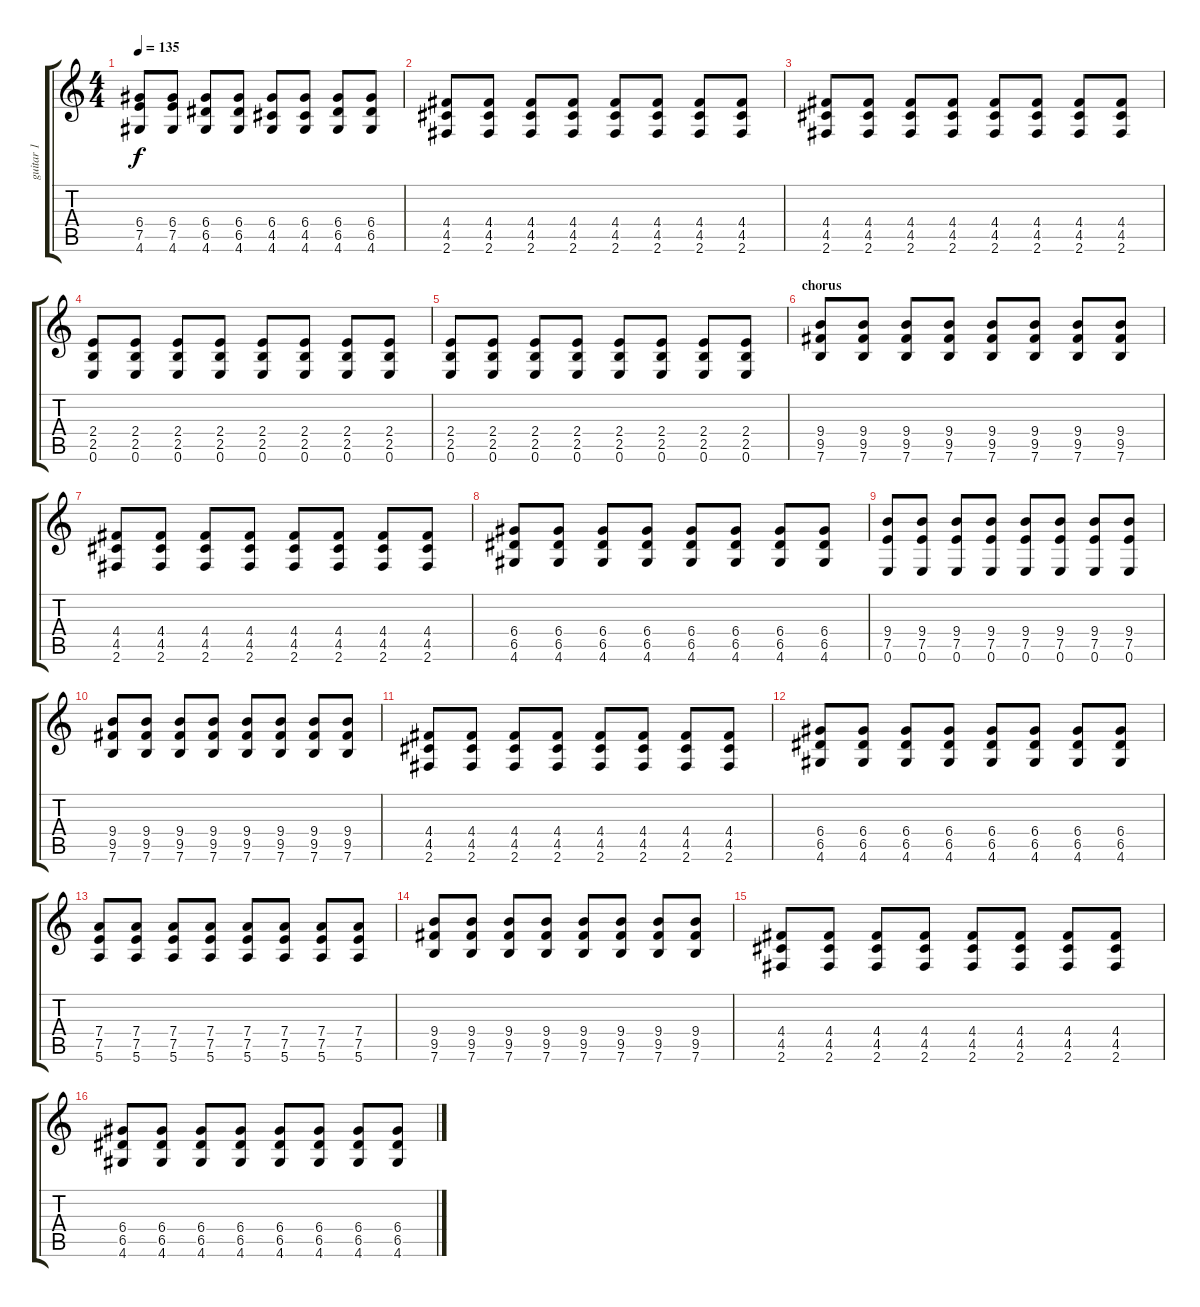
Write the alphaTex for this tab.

\track ("guitar 1" "guitar 1") {instrument distortionguitar}
\staff {score tabs}
\tuning (E4 B3 G3 D3 A2 E2) {hide}
\ts (4 4)
\tempo 135
\clef g2
\ks c
(6.4 7.5 4.6).8{dy f} (6.4 7.5 4.6).8 (6.4 6.5 4.6).8 (6.4 6.5 4.6).8 (6.4 4.5 4.6).8 (6.4 4.5 4.6).8 (6.4 6.5 4.6).8 (6.4 6.5 4.6).8 |
(4.4 4.5 2.6).8 (4.4 4.5 2.6).8 (4.4 4.5 2.6).8 (4.4 4.5 2.6).8 (4.4 4.5 2.6).8 (4.4 4.5 2.6).8 (4.4 4.5 2.6).8 (4.4 4.5 2.6).8 |
(4.4 4.5 2.6).8 (4.4 4.5 2.6).8 (4.4 4.5 2.6).8 (4.4 4.5 2.6).8 (4.4 4.5 2.6).8 (4.4 4.5 2.6).8 (4.4 4.5 2.6).8 (4.4 4.5 2.6).8 |
(2.4 2.5 0.6).8 (2.4 2.5 0.6).8 (2.4 2.5 0.6).8 (2.4 2.5 0.6).8 (2.4 2.5 0.6).8 (2.4 2.5 0.6).8 (2.4 2.5 0.6).8 (2.4 2.5 0.6).8 |
(2.4 2.5 0.6).8 (2.4 2.5 0.6).8 (2.4 2.5 0.6).8 (2.4 2.5 0.6).8 (2.4 2.5 0.6).8 (2.4 2.5 0.6).8 (2.4 2.5 0.6).8 (2.4 2.5 0.6).8 |
\section ("" "chorus")
(9.4 9.5 7.6).8 (9.4 9.5 7.6).8 (9.4 9.5 7.6).8 (9.4 9.5 7.6).8 (9.4 9.5 7.6).8 (9.4 9.5 7.6).8 (9.4 9.5 7.6).8 (9.4 9.5 7.6).8 |
(4.4 4.5 2.6).8 (4.4 4.5 2.6).8 (4.4 4.5 2.6).8 (4.4 4.5 2.6).8 (4.4 4.5 2.6).8 (4.4 4.5 2.6).8 (4.4 4.5 2.6).8 (4.4 4.5 2.6).8 |
(6.4 6.5 4.6).8 (6.4 6.5 4.6).8 (6.4 6.5 4.6).8 (6.4 6.5 4.6).8 (6.4 6.5 4.6).8 (6.4 6.5 4.6).8 (6.4 6.5 4.6).8 (6.4 6.5 4.6).8 |
(9.4 7.5 0.6).8 (9.4 7.5 0.6).8 (9.4 7.5 0.6).8 (9.4 7.5 0.6).8 (9.4 7.5 0.6).8 (9.4 7.5 0.6).8 (9.4 7.5 0.6).8 (9.4 7.5 0.6).8 |
(9.4 9.5 7.6).8 (9.4 9.5 7.6).8 (9.4 9.5 7.6).8 (9.4 9.5 7.6).8 (9.4 9.5 7.6).8 (9.4 9.5 7.6).8 (9.4 9.5 7.6).8 (9.4 9.5 7.6).8 |
(4.4 4.5 2.6).8 (4.4 4.5 2.6).8 (4.4 4.5 2.6).8 (4.4 4.5 2.6).8 (4.4 4.5 2.6).8 (4.4 4.5 2.6).8 (4.4 4.5 2.6).8 (4.4 4.5 2.6).8 |
(6.4 6.5 4.6).8 (6.4 6.5 4.6).8 (6.4 6.5 4.6).8 (6.4 6.5 4.6).8 (6.4 6.5 4.6).8 (6.4 6.5 4.6).8 (6.4 6.5 4.6).8 (6.4 6.5 4.6).8 |
(7.4 7.5 5.6).8 (7.4 7.5 5.6).8 (7.4 7.5 5.6).8 (7.4 7.5 5.6).8 (7.4 7.5 5.6).8 (7.4 7.5 5.6).8 (7.4 7.5 5.6).8 (7.4 7.5 5.6).8 |
(9.4 9.5 7.6).8 (9.4 9.5 7.6).8 (9.4 9.5 7.6).8 (9.4 9.5 7.6).8 (9.4 9.5 7.6).8 (9.4 9.5 7.6).8 (9.4 9.5 7.6).8 (9.4 9.5 7.6).8 |
(4.4 4.5 2.6).8 (4.4 4.5 2.6).8 (4.4 4.5 2.6).8 (4.4 4.5 2.6).8 (4.4 4.5 2.6).8 (4.4 4.5 2.6).8 (4.4 4.5 2.6).8 (4.4 4.5 2.6).8 |
(6.4 6.5 4.6).8 (6.4 6.5 4.6).8 (6.4 6.5 4.6).8 (6.4 6.5 4.6).8 (6.4 6.5 4.6).8 (6.4 6.5 4.6).8 (6.4 6.5 4.6).8 (6.4 6.5 4.6).8
